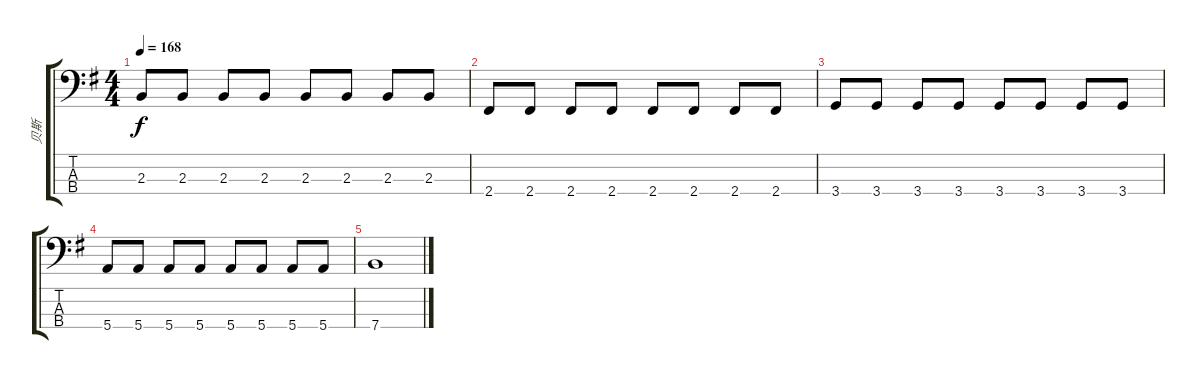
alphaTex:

\track ("贝斯" "贝斯") {instrument electricbassfinger}
\staff {score tabs}
\tuning (G2 D2 A1 E1) {hide}
\ts (4 4)
\tempo 168
\clef f4
\ks g
2.3.8{dy f} 2.3.8 2.3.8 2.3.8 2.3.8 2.3.8 2.3.8 2.3.8 |
2.4.8 2.4.8 2.4.8 2.4.8 2.4.8 2.4.8 2.4.8 2.4.8 |
3.4.8 3.4.8 3.4.8 3.4.8 3.4.8 3.4.8 3.4.8 3.4.8 |
5.4.8 5.4.8 5.4.8 5.4.8 5.4.8 5.4.8 5.4.8 5.4.8 |
7.4.1{txt ""}
